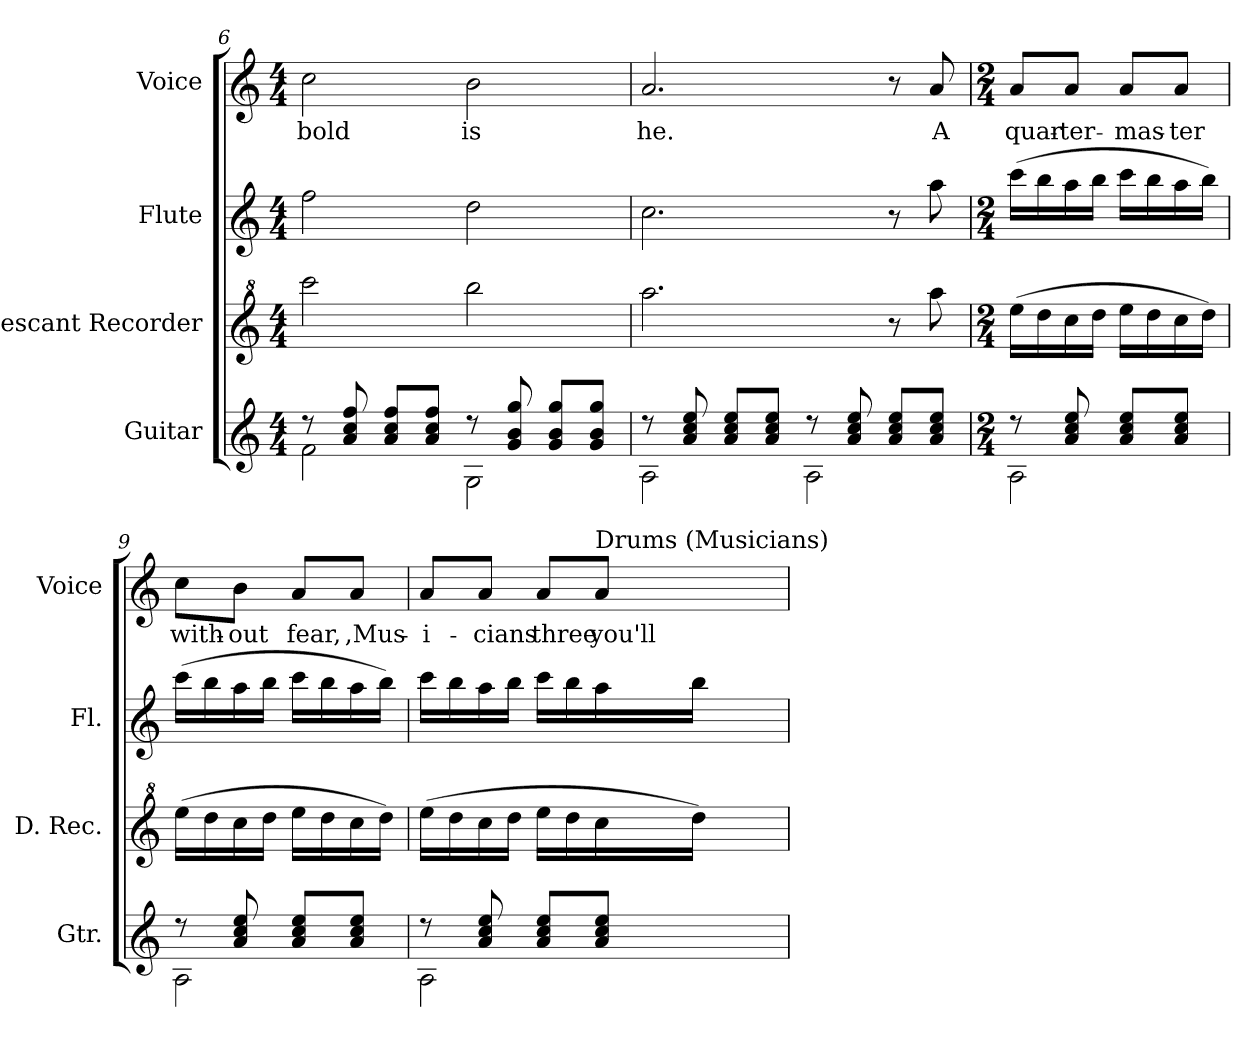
**kern	**kern	**kern	**kern	**text
*part4	*part3	*part2	*part1	*part1
*staff4	*staff3	*staff2	*staff1	*staff1
*I"Guitar	*I"Descant Recorder	*I"Flute	*I"Voice	*
*I'Gtr.	*I'D. Rec.	*I'Fl.	*I'Voice	*
*clefG2	*clefG^2	*clefG2	*clefG2	*
*ITrd7c12	*ITrd-7c-12	*	*	*
*k[]	*k[]	*k[]	*k[]	*
*C:	*C:	*C:	*C:	*
*M4/4	*M4/4	*M4/4	*M4/4	*
=6	=6	=6	=6	=6
*^	*	*	*	*
!	!	!	!	!	!LO:LY:b:color=#000000
8r	2Fi\	2ccccci\	2ffi\	2cci\	bold
8Ai/ 8ci 8fi	.	.	.	.	.
8Ai/ 8ci 8fiL	.	.	.	.	.
8Ai/ 8ci 8fiJ	.	.	.	.	.
!	!	!	!	!	!LO:LY:b:color=#000000
8r	2GGi\	2bbbbi\	2ddi\	2bi\	is
8Gi/ 8Bi 8gi	.	.	.	.	.
8Gi/ 8Bi 8giL	.	.	.	.	.
8Gi/ 8Bi 8giJ	.	.	.	.	.
!!LO:LB:g=z
=7	=7	=7	=7	=7	=7
!	!	!	!	!	!LO:LY:b:color=#000000
8r	2AAi\	2.aaaai\	2.cci\	2.ai/	he.
8Ai/ 8ci 8ei	.	.	.	.	.
8Ai/ 8ci 8eiL	.	.	.	.	.
8Ai/ 8ci 8eiJ	.	.	.	.	.
8r	2AAi\	.	.	.	.
8Ai/ 8ci 8ei	.	.	.	.	.
8Ai/ 8ci 8eiL	.	8r	8r	8r	.
!	!	!	!	!	!LO:LY:b:color=#000000
8Ai/ 8ci 8eiJ	.	8aaaai\	8aai\	8ai/	A
=8	=8	=8	=8	=8	=8
*M2/4	*	*M2/4	*M2/4	*M2/4	*
!	!	!	!	!	!LO:LY:b:color=#000000
8r	2AAi\	(16eeeei\LL	(16ccci\LL	8ai/L	quar-
.	.	16ddddi\	16bbi\	.	.
!	!	!	!	!	!LO:LY:b:color=#000000
8Ai/ 8ci 8ei	.	16cccci\	16aai\	8ai/J	-ter-
.	.	16ddddi\JJ	16bbi\JJ	.	.
!	!	!	!	!	!LO:LY:b:color=#000000
8Ai/ 8ci 8eiL	.	16eeeei\LL	16ccci\LL	8ai/L	-mas-
.	.	16ddddi\	16bbi\	.	.
!	!	!	!	!	!LO:LY:b:color=#000000
8Ai/ 8ci 8eiJ	.	16cccci\	16aai\	8ai/J	-ter
.	.	16ddddi\JJ)	16bbi\JJ)	.	.
=9	=9	=9	=9	=9	=9
!	!	!	!	!	!LO:LY:b:color=#000000
8r	2AAi\	(16eeeei\LL	(16ccci\LL	8cci\L	with-
.	.	16ddddi\	16bbi\	.	.
!	!	!	!	!	!LO:LY:b:color=#000000
8Ai/ 8ci 8ei	.	16cccci\	16aai\	8bi\J	-out
.	.	16ddddi\JJ	16bbi\JJ	.	.
!	!	!	!	!	!LO:LY:b:color=#000000
8Ai/ 8ci 8eiL	.	16eeeei\LL	16ccci\LL	8ai/L	fear,
.	.	16ddddi\	16bbi\	.	.
!	!	!	!	!	!LO:LY:b:color=#000000
8Ai/ 8ci 8eiJ	.	16cccci\	16aai\	8ai/J	,Mus-
.	.	16ddddi\JJ)	16bbi\JJ)	.	.
=10	=10	=10	=10	=10	=10
!	!	!	!	!	!LO:LY:b:color=#000000
8r	2AAi\	(16eeeei\LL	16ccci\LL	8ai/L	-i-
.	.	16ddddi\	16bbi\	.	.
!	!	!	!	!	!LO:LY:b:color=#000000
8Ai/ 8ci 8ei	.	16cccci\	16aai\	8ai/J	-cians
.	.	16ddddi\JJ	16bbi\JJ	.	.
!	!	!	!	!	!LO:LY:b:color=#000000
8Ai/ 8ci 8eiL	.	16eeeei\LL	16ccci\LL	8ai/L	three
.	.	16ddddi\	16bbi\	.	.
!	!	!	!	!LO:TX:a:t=Drums (Musicians)	!
!	!	!	!	!	!LO:LY:b:color=#000000
8Ai/ 8ci 8eiJ	.	16cccci\	16aai\	8ai\J	you'll
.	.	16ddddi\JJ)	16bbi\JJ	.	.
*v	*v	*	*	*	*
=	=	=	=	=
*-	*-	*-	*-	*-
